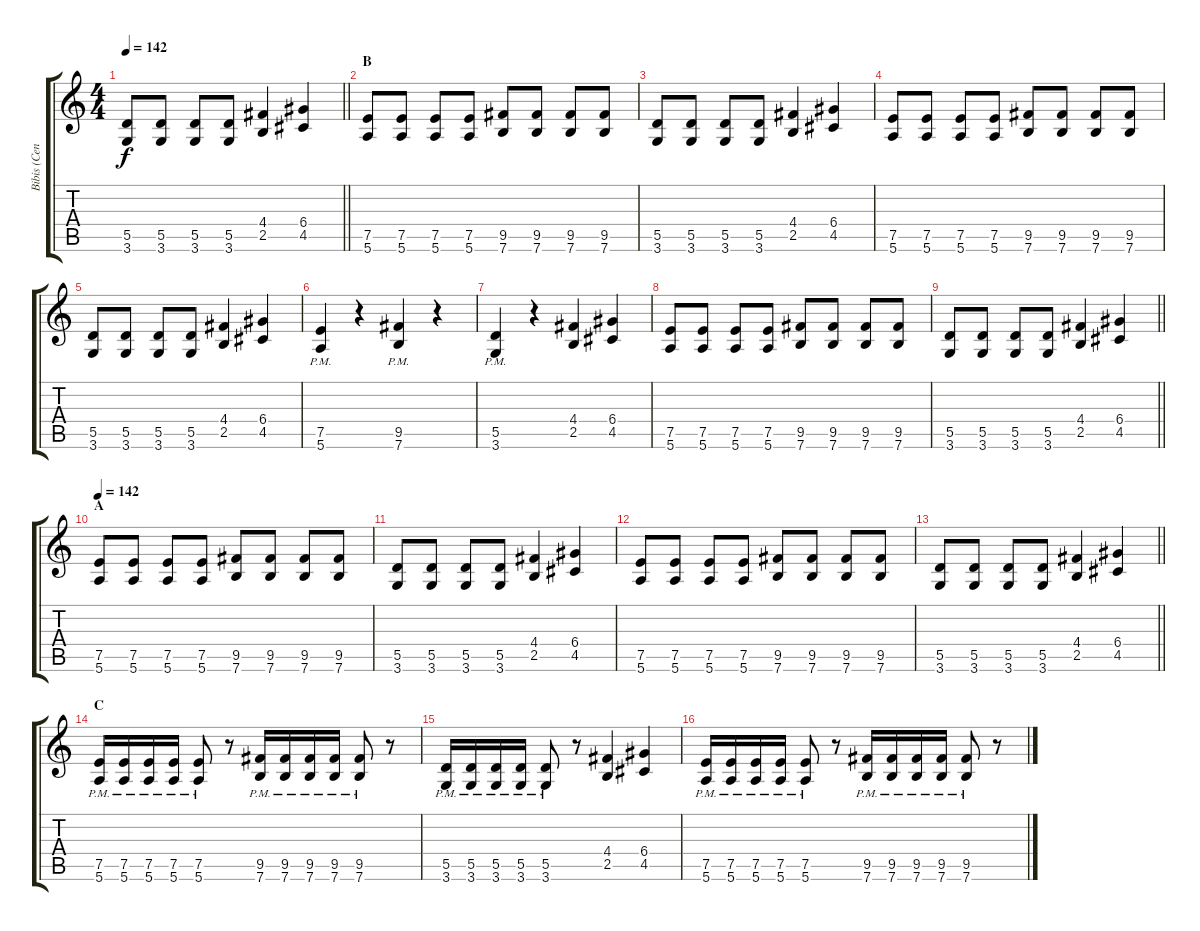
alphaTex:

\track ("Bibis (Center)" "Bibis (Cen") {instrument overdrivenguitar}
\staff {score tabs}
\tuning (E4 B3 G3 D3 A2 E2) {hide}
\ts (4 4)
\tempo 142
\clef g2
\barLineRight lightlight
\ks c
(5.5 3.6).8{dy f} (5.5 3.6).8 (5.5 3.6).8 (5.5 3.6).8 (4.4 2.5).4 (6.4 4.5).4 |
\section ("" "B")
(7.5 5.6).8 (7.5 5.6).8 (7.5 5.6).8 (7.5 5.6).8 (9.5 7.6).8 (9.5 7.6).8 (9.5 7.6).8 (9.5 7.6).8 |
(5.5 3.6).8 (5.5 3.6).8 (5.5 3.6).8 (5.5 3.6).8 (4.4 2.5).4 (6.4 4.5).4 |
(7.5 5.6).8 (7.5 5.6).8 (7.5 5.6).8 (7.5 5.6).8 (9.5 7.6).8 (9.5 7.6).8 (9.5 7.6).8 (9.5 7.6).8 |
(5.5 3.6).8 (5.5 3.6).8 (5.5 3.6).8 (5.5 3.6).8 (4.4 2.5).4 (6.4 4.5).4 |
(7.5{pm} 5.6{pm}).4 r.4 (9.5{pm} 7.6{pm}).4 r.4 |
(5.5{pm} 3.6{pm}).4 r.4 (4.4 2.5).4 (6.4 4.5).4 |
(7.5 5.6).8 (7.5 5.6).8 (7.5 5.6).8 (7.5 5.6).8 (9.5 7.6).8 (9.5 7.6).8 (9.5 7.6).8 (9.5 7.6).8 |
\barLineRight lightlight
(5.5 3.6).8 (5.5 3.6).8 (5.5 3.6).8 (5.5 3.6).8 (4.4 2.5).4 (6.4 4.5).4 |
\section ("" "A")
\tempo 142
(7.5 5.6).8 (7.5 5.6).8 (7.5 5.6).8 (7.5 5.6).8 (9.5 7.6).8 (9.5 7.6).8 (9.5 7.6).8 (9.5 7.6).8 |
(5.5 3.6).8 (5.5 3.6).8 (5.5 3.6).8 (5.5 3.6).8 (4.4 2.5).4 (6.4 4.5).4 |
(7.5 5.6).8 (7.5 5.6).8 (7.5 5.6).8 (7.5 5.6).8 (9.5 7.6).8 (9.5 7.6).8 (9.5 7.6).8 (9.5 7.6).8 |
\barLineRight lightlight
(5.5 3.6).8 (5.5 3.6).8 (5.5 3.6).8 (5.5 3.6).8 (4.4 2.5).4 (6.4 4.5).4 |
\section ("" "C")
(7.5{pm} 5.6{pm}).16 (7.5{pm} 5.6{pm}).16 (7.5{pm} 5.6{pm}).16 (7.5{pm} 5.6{pm}).16 (7.5{pm} 5.6{pm}).8 r.8 (9.5{pm} 7.6{pm}).16 (9.5{pm} 7.6{pm}).16 (9.5{pm} 7.6{pm}).16 (9.5{pm} 7.6{pm}).16 (9.5{pm} 7.6{pm}).8 r.8 |
(5.5{pm} 3.6{pm}).16 (5.5{pm} 3.6{pm}).16 (5.5{pm} 3.6{pm}).16 (5.5{pm} 3.6{pm}).16 (5.5{pm} 3.6{pm}).8 r.8 (4.4 2.5).4 (6.4 4.5).4 |
(7.5{pm} 5.6{pm}).16 (7.5{pm} 5.6{pm}).16 (7.5{pm} 5.6{pm}).16 (7.5{pm} 5.6{pm}).16 (7.5{pm} 5.6{pm}).8 r.8 (9.5{pm} 7.6{pm}).16 (9.5{pm} 7.6{pm}).16 (9.5{pm} 7.6{pm}).16 (9.5{pm} 7.6{pm}).16 (9.5{pm} 7.6{pm}).8 r.8
